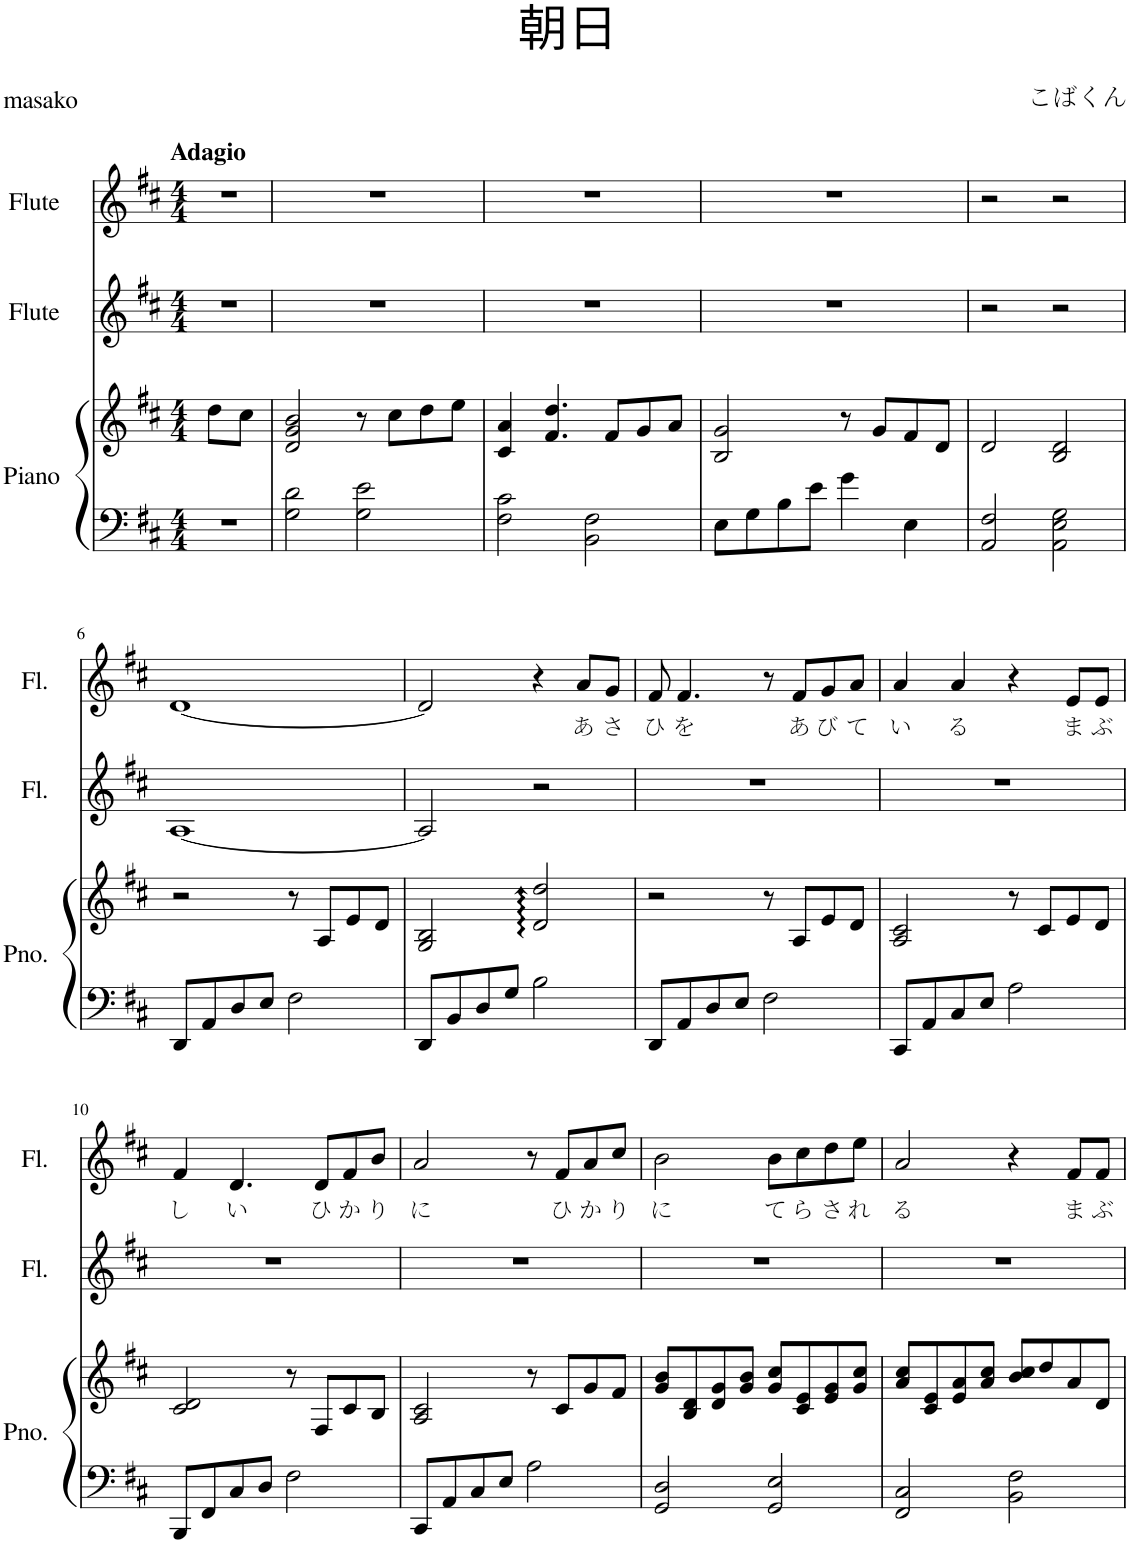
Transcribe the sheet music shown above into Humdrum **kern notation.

**kern	**kern	**kern	**kern	**text
*part3	*part3	*part2	*part1	*part1
*staff4	*staff3	*staff2	*staff1	*staff1
*I"Piano	*	*I"Flute	*I"Flute	*
*I'Pno.	*	*I'Fl.	*I'Fl.	*
*clefF4	*clefG2	*clefG2	*clefG2	*
*k[f#c#]	*k[f#c#]	*k[f#c#]	*k[f#c#]	*
*M4/4	*M4/4	*M4/4	*M4/4	*
=1	=1	=1	=1	=1
!	!	!	!LO:TX:a:B:t=Adagio	!
1r	8dd\L	1r	1r	.
.	8cc#\J	.	.	.
.	2.ryy	.	.	.
=2	=2	=2	=2	=2
2G\ 2d\	2d/ 2g/ 2b/	1r	1r	.
2G\ 2e\	8r	.	.	.
.	8cc#\L	.	.	.
.	8dd\	.	.	.
.	8ee\J	.	.	.
=3	=3	=3	=3	=3
2F#\ 2c#\	4c#/ 4a/	1r	1r	.
.	4.f#/ 4.dd/	.	.	.
2BB\ 2F#\	.	.	.	.
.	8f#/L	.	.	.
.	8g/	.	.	.
.	8a/J	.	.	.
=4	=4	=4	=4	=4
8E\L	2B/ 2g/	1r	1r	.
8G\	.	.	.	.
8B\	.	.	.	.
8e\J	.	.	.	.
4g\	8r	.	.	.
.	8g/L	.	.	.
4E\	8f#/	.	.	.
.	8d/J	.	.	.
=5	=5	=5	=5	=5
2AA/ 2F#/	2d/	2r	2r	.
2AA\ 2E\ 2G\	2B/ 2d/	2r	2r	.
!!LO:LB:g=z
=6	=6	=6	=6	=6
8DD/L	2r	[1A	[1d	.
8AA/	.	.	.	.
8D/	.	.	.	.
8E/J	.	.	.	.
2F#\	8r	.	.	.
.	8A/L	.	.	.
.	8e/	.	.	.
.	8d/J	.	.	.
=7	=7	=7	=7	=7
8DD/L	2G/ 2B/	2A/]	2d/]	.
8BB/	.	.	.	.
8D/	.	.	.	.
8G/J	.	.	.	.
2B\	2d/: 2dd/:	2r	4r	.
!	!	!	!	!LO:LY:b
.	.	.	8a/L	あ
!	!	!	!	!LO:LY:b
.	.	.	8g/J	さ
=8	=8	=8	=8	=8
!	!	!	!	!LO:LY:b
8DD/L	2r	1r	8f#/	ひ
!	!	!	!	!LO:LY:b
8AA/	.	.	4.f#/	を
8D/	.	.	.	.
8E/J	.	.	.	.
2F#\	8r	.	8r	.
!	!	!	!	!LO:LY:b
.	8A/L	.	8f#/L	あ
!	!	!	!	!LO:LY:b
.	8e/	.	8g/	び
!	!	!	!	!LO:LY:b
.	8d/J	.	8a/J	て
=9	=9	=9	=9	=9
!	!	!	!	!LO:LY:b
8CC#/L	2A/ 2c#/	1r	4a/	い
8AA/	.	.	.	.
!	!	!	!	!LO:LY:b
8C#/	.	.	4a/	る
8E/J	.	.	.	.
2A\	8r	.	4r	.
.	8c#/L	.	.	.
!	!	!	!	!LO:LY:b
.	8e/	.	8e/L	ま
!	!	!	!	!LO:LY:b
.	8d/J	.	8e/J	ぶ
!!LO:LB:g=z
=10	=10	=10	=10	=10
!	!	!	!	!LO:LY:b
8BBB/L	2c#/ 2d/	1r	4f#/	し
8FF#/	.	.	.	.
!	!	!	!	!LO:LY:b
8C#/	.	.	4.d/	い
8D/J	.	.	.	.
2F#\	8r	.	.	.
!	!	!	!	!LO:LY:b
.	8F#/L	.	8d/L	ひ
!	!	!	!	!LO:LY:b
.	8c#/	.	8f#/	か
!	!	!	!	!LO:LY:b
.	8B/J	.	8b/J	り
=11	=11	=11	=11	=11
!	!	!	!	!LO:LY:b
8CC#/L	2A/ 2c#/	1r	2a/	に
8AA/	.	.	.	.
8C#/	.	.	.	.
8E/J	.	.	.	.
2A\	8r	.	8r	.
!	!	!	!	!LO:LY:b
.	8c#/L	.	8f#/L	ひ
!	!	!	!	!LO:LY:b
.	8g/	.	8a/	か
!	!	!	!	!LO:LY:b
.	8f#/J	.	8cc#/J	り
=12	=12	=12	=12	=12
!	!	!	!	!LO:LY:b
2GG/ 2D/	8g/ 8b/L	1r	2b\	に
.	8B/ 8d/	.	.	.
.	8d/ 8g/	.	.	.
.	8g/ 8b/J	.	.	.
!	!	!	!	!LO:LY:b
2GG/ 2E/	8g/ 8cc#/L	.	8b\L	て
!	!	!	!	!LO:LY:b
.	8c#/ 8e/	.	8cc#\	ら
!	!	!	!	!LO:LY:b
.	8e/ 8g/	.	8dd\	さ
!	!	!	!	!LO:LY:b
.	8g/ 8cc#/J	.	8ee\J	れ
=13	=13	=13	=13	=13
!	!	!	!	!LO:LY:b
2FF#/ 2C#/	8a/ 8cc#/L	1r	2a/	る
.	8c#/ 8e/	.	.	.
.	8e/ 8a/	.	.	.
.	8a/ 8cc#/J	.	.	.
2BB\ 2F#\	8b/ 8cc#/L	.	4r	.
.	8dd/	.	.	.
!	!	!	!	!LO:LY:b
.	8a/	.	8f#/L	ま
!	!	!	!	!LO:LY:b
.	8d/J	.	8f#/J	ぶ
=	=	=	=	=
*-	*-	*-	*-	*-
